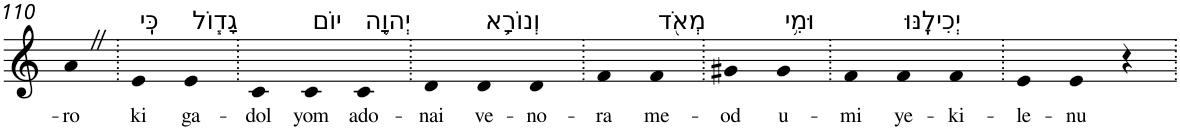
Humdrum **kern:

**kern	**text
*part1	*part1
*staff1	*staff1
*I"Piano	*
*I'Pno	*
!!LO:PB:g=z
*clefG2	*
*k[]	*
=110	=110
!	!LO:LY:b
4aZ	-ro
=111.	=111.
!LO:TX:a:t=כִּֽי	!
!	!LO:LY:b
4e	ki
!LO:TX:a:t=גָד֧וֹל	!
!	!LO:LY:b
4e	ga-
=112.	=112.
!	!LO:LY:b
4c	-dol
!LO:TX:a:t=יוֹם	!
!	!LO:LY:b
4c	yom
!LO:TX:a:t=יְהוָ֛ה	!
!	!LO:LY:b
4c	ado-
=113.	=113.
!	!LO:LY:b
4d	-nai
!LO:TX:a:t=וְנוֹרָ֥א	!
!	!LO:LY:b
4d	ve-
!	!LO:LY:b
4d	-no-
=114.	=114.
!	!LO:LY:b
4f	-ra
!LO:TX:a:t=מְאֹ֖ד	!
!	!LO:LY:b
4f	me-
=115.	=115.
!	!LO:LY:b
4g#X	-od
!LO:TX:a:t=וּמִ֥י	!
!	!LO:LY:b
4g#	u-
=116.	=116.
!	!LO:LY:b
4f	-mi
!LO:TX:a:t=יְכִילֶֽנּוּ	!
!	!LO:LY:b
4f	ye-
!	!LO:LY:b
4f	-ki-
=117.	=117.
!	!LO:LY:b
4e	-le-
!	!LO:LY:b
4e	-nu
4r	.
=.	=.
*-	*-
